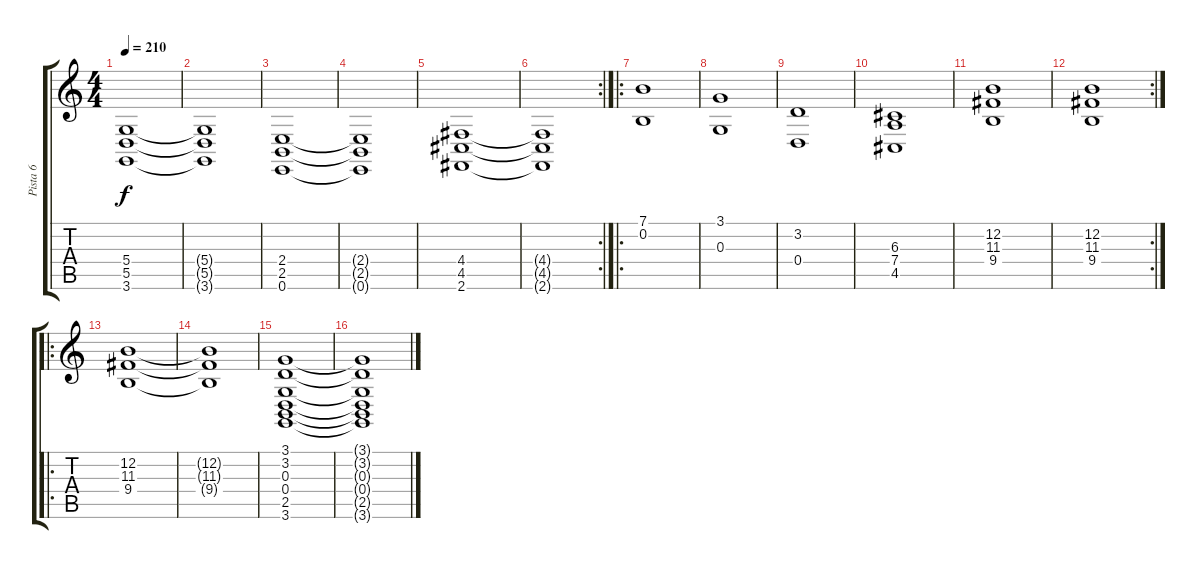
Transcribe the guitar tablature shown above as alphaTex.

\track ("Pista 6" "Pista 6") {instrument choiraahs}
\staff {score tabs}
\tuning (E4 B3 G3 D3 A2 E2) {hide}
\ts (4 4)
\tempo 210
\clef g2
\ks c
(5.4 5.5 3.6).1{dy f} |
(5.4{t} 5.5{t} 3.6{t}).1 |
(2.4 2.5 0.6).1 |
(2.4{t} 2.5{t} 0.6{t}).1 |
(4.4 4.5 2.6).1 |
\rc 2
(4.4{t} 4.5{t} 2.6{t}).1 |
\ro
(7.1 0.2).1 |
(3.1 0.3).1 |
(3.2 0.4).1 |
(6.3 7.4 4.5).1 |
(12.2 11.3 9.4).1 |
\rc 2
(12.2 11.3 9.4).1 |
\ro
(12.2 11.3 9.4).1 |
(12.2{t} 11.3{t} 9.4{t}).1 |
(3.1 3.2 0.3 0.4 2.5 3.6).1 |
(3.1{t} 3.2{t} 0.3{t} 0.4{t} 2.5{t} 3.6{t}).1
